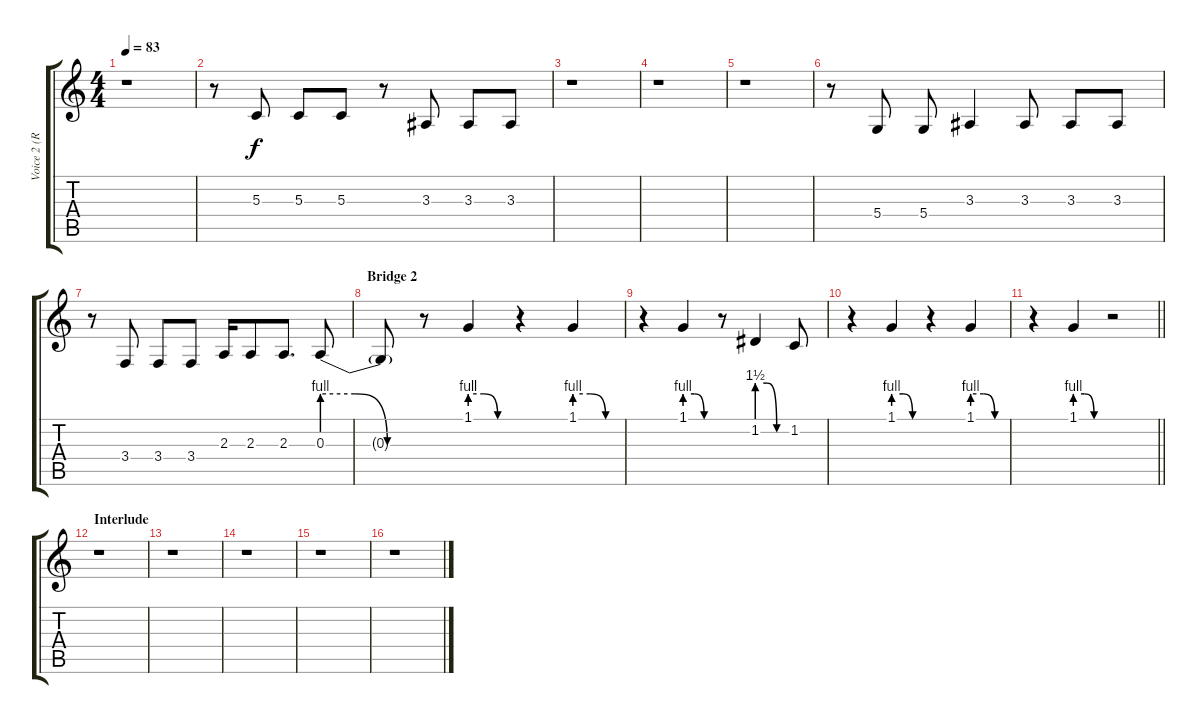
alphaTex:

\track ("Voice 2 (Ryan Peake)" "Voice 2 (R") {instrument lead2sawtooth}
\staff {score tabs}
\tuning (E4 B3 G3 D3 A2 E2) {hide}
\ts (4 4)
\tempo 83
\clef g2
\ks c
r.1{dy f} |
r.8 5.3.8 5.3.8 5.3.8 r.8 3.3.8 3.3.8 3.3.8 |
r.1 |
r.1 |
r.1 |
r.8 5.4.8 5.4.8 3.3.4 3.3.8 3.3.8 3.3.8 |
r.8 3.4.8 3.4.8 3.4.8 2.3.16 2.3.8 2.3.8{d} 0.3{be (custom 0 4 20 4 40 0 60 0)}.8 |
\section ("" "Bridge 2")
0.3{t}.8 r.8 1.1{be (custom 0 4 20 4 40 0 60 0)}.4 r.4 1.1{be (custom 0 4 20 4 40 0 60 0)}.4 |
r.4 1.1{be (custom 0 4 20 4 40 0 60 0)}.4 r.8 1.2{be (custom 0 6 20 6 40 0 60 0)}.4 1.2.8 |
r.4 1.1{be (custom 0 4 20 4 40 0 60 0)}.4 r.4 1.1{be (custom 0 4 20 4 40 0 60 0)}.4 |
\barLineRight lightlight
r.4 1.1{be (custom 0 4 20 4 40 0 60 0)}.4 r.2 |
\section ("" "Interlude")
r.1 |
r.1 |
r.1 |
r.1 |
r.1
